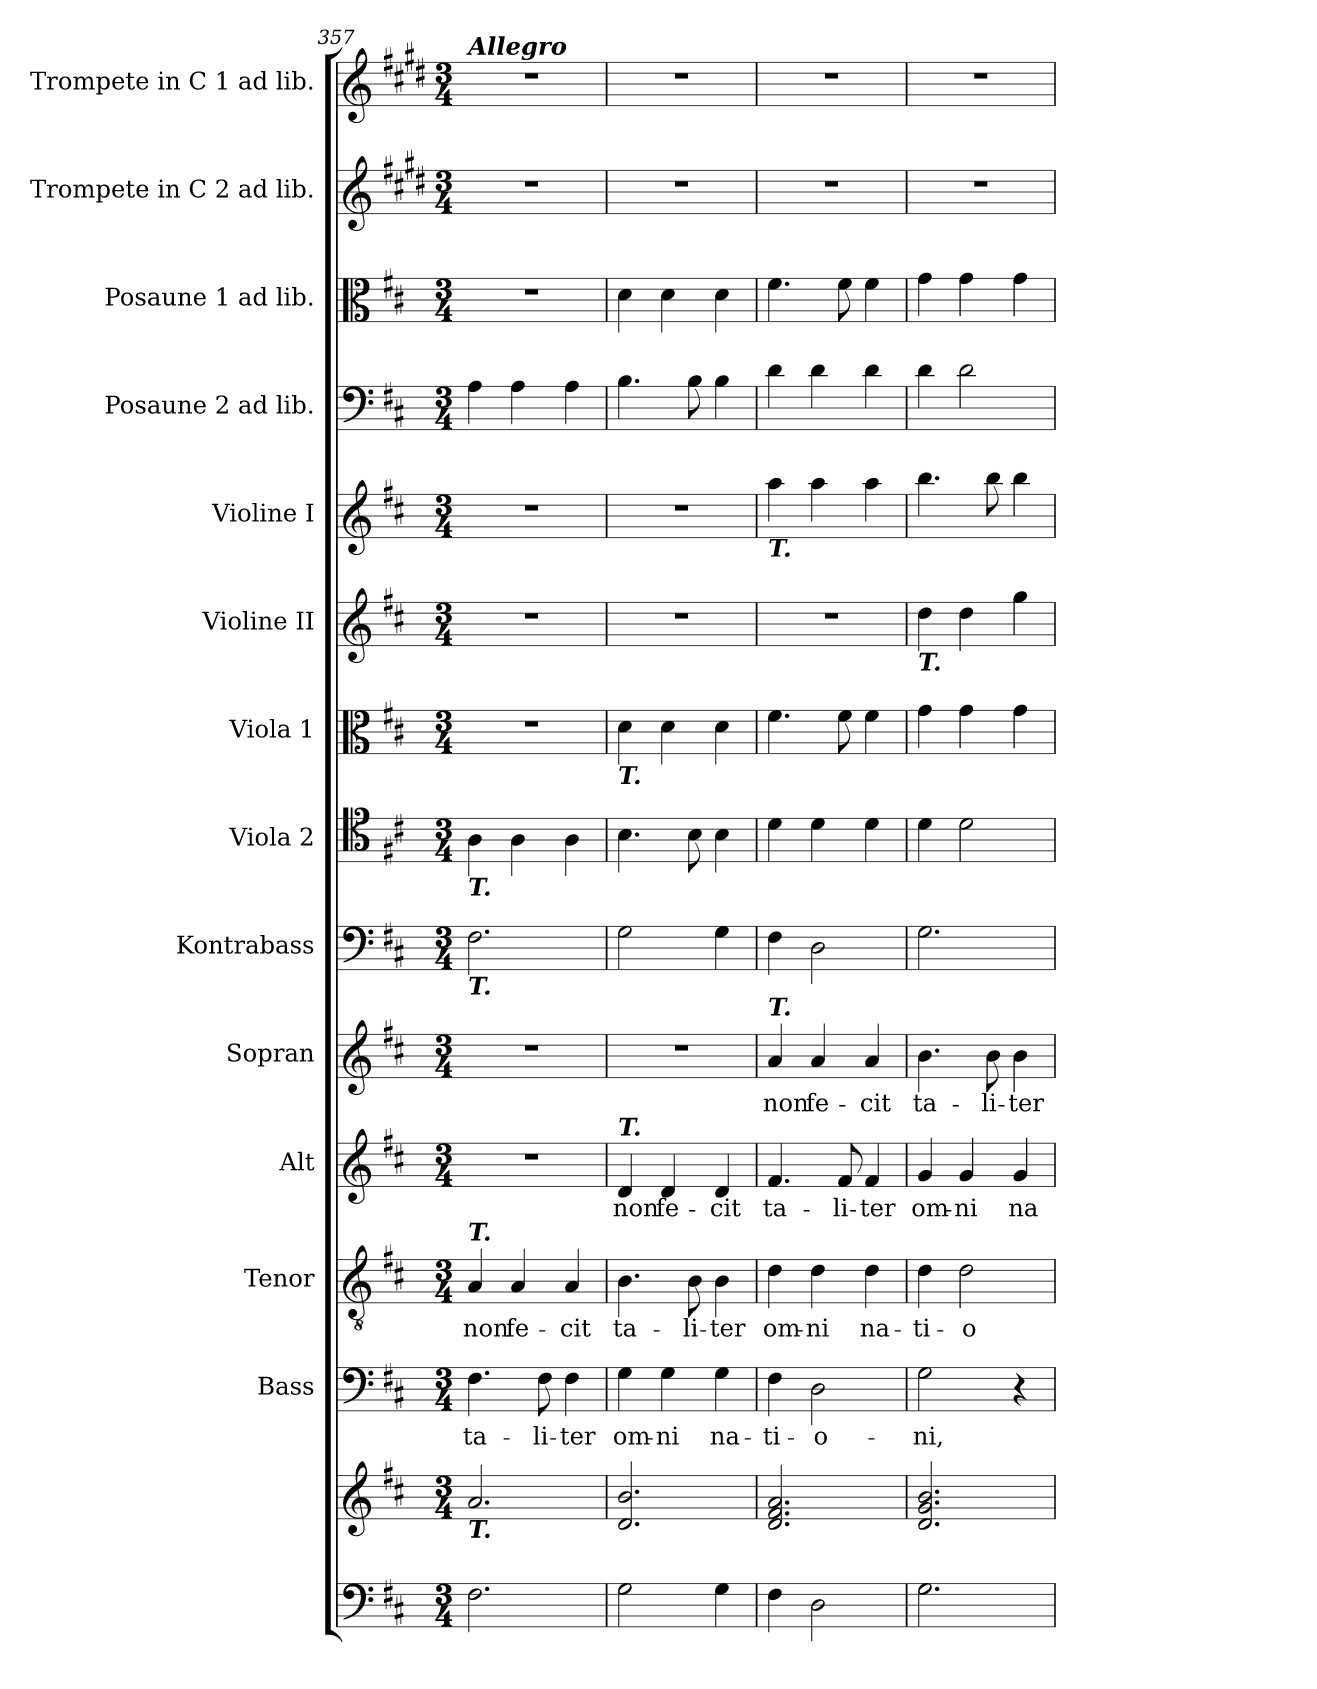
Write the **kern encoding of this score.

**kern	**kern	**kern	**text	**kern	**text	**kern	**text	**kern	**text	**kern	**kern	**kern	**kern	**kern	**kern	**kern	**kern	**kern
*part14	*part14	*part13	*part13	*part12	*part12	*part11	*part11	*part10	*part10	*part9	*part8	*part7	*part6	*part5	*part4	*part3	*part2	*part1
*staff15	*staff14	*staff13	*staff13	*staff12	*staff12	*staff11	*staff11	*staff10	*staff10	*staff9	*staff8	*staff7	*staff6	*staff5	*staff4	*staff3	*staff2	*staff1
*	*	*I"Bass	*	*I"Tenor	*	*I"Alt	*	*I"Sopran	*	*I"Kontrabass	*I"Viola 2	*I"Viola 1	*I"Violine II	*I"Violine I	*I"Posaune 2 ad lib.	*I"Posaune 1 ad lib.	*I"Trompete in C 2 ad lib.	*I"Trompete in C 1 ad lib.
*	*	*I'B.	*	*I'T.	*	*I'A.	*	*I'S.	*	*I'Kb.	*I'Vla. 2	*I'Vla. 1	*I'Vl. II	*I'Vl. I	*I'Pos. 2	*I'Pos. 1	*I'Trp. C 2	*I'Trp. C 1
*clefF4	*clefG2	*clefF4	*	*clefGv2	*	*clefG2	*	*clefG2	*	*clefF4	*clefC4	*clefC3	*clefG2	*clefG2	*clefF4	*clefC3	*clefG2	*clefG2
*	*	*	*	*	*	*	*	*	*	*ITrd7c12	*	*	*	*	*	*	*ITrd1c2	*ITrd1c2
*k[f#c#]	*k[f#c#]	*k[f#c#]	*	*k[f#c#]	*	*k[f#c#]	*	*k[f#c#]	*	*k[f#c#]	*k[f#c#]	*k[f#c#]	*k[f#c#]	*k[f#c#]	*k[f#c#]	*k[f#c#]	*k[f#c#]	*k[f#c#]
*D:	*D:	*D:	*	*D:	*	*D:	*	*D:	*	*D:	*D:	*D:	*D:	*D:	*D:	*D:	*D:	*D:
*M3/4	*M3/4	*M3/4	*	*M3/4	*	*M3/4	*	*M3/4	*	*M3/4	*M3/4	*M3/4	*M3/4	*M3/4	*M3/4	*M3/4	*M3/4	*M3/4
=357	=357	=357	=357	=357	=357	=357	=357	=357	=357	=357	=357	=357	=357	=357	=357	=357	=357	=357
!	!	!	!	!	!	!	!	!	!	!	!	!	!	!	!	!	!	!LO:TX:a:Bi:t=Allegro
!	!	!	!	!	!	!	!	!	!	!	!LO:TX:b:Bi:t=T.	!	!	!	!	!	!	!
!	!	!	!	!	!	!	!	!	!	!LO:TX:b:Bi:t=T.	!	!	!	!	!	!	!	!
!	!	!	!	!LO:TX:a:Bi:t=T.	!	!	!	!	!	!	!	!	!	!	!	!	!	!
!	!LO:TX:b:Bi:t=T.	!	!	!	!	!	!	!	!	!	!	!	!	!	!	!	!	!
!	!	!	!LO:LY:b	!	!LO:LY:b	!	!	!	!	!	!	!	!	!	!	!	!	!
2.F#\	2.a/	4.F#\	ta-	4A/	non	2.r	.	2.r	.	2.FF#\	4A\	2.r	2.r	2.r	4A\	2.r	2.r	2.r
!	!	!	!	!	!LO:LY:b	!	!	!	!	!	!	!	!	!	!	!	!	!
.	.	.	.	4A/	fe-	.	.	.	.	.	4A\	.	.	.	4A\	.	.	.
!	!	!	!LO:LY:b	!	!	!	!	!	!	!	!	!	!	!	!	!	!	!
.	.	8F#\	-li-	.	.	.	.	.	.	.	.	.	.	.	.	.	.	.
!	!	!	!LO:LY:b	!	!LO:LY:b	!	!	!	!	!	!	!	!	!	!	!	!	!
.	.	4F#\	-ter	4A/	-cit	.	.	.	.	.	4A\	.	.	.	4A\	.	.	.
=358	=358	=358	=358	=358	=358	=358	=358	=358	=358	=358	=358	=358	=358	=358	=358	=358	=358	=358
!	!	!	!	!	!	!	!	!	!	!	!	!LO:TX:b:Bi:t=T.	!	!	!	!	!	!
!	!	!	!	!	!	!LO:TX:a:Bi:t=T.	!	!	!	!	!	!	!	!	!	!	!	!
!	!	!	!LO:LY:b	!	!LO:LY:b	!	!LO:LY:b	!	!	!	!	!	!	!	!	!	!	!
2G\	2.d/ 2.b/	4G\	om-	4.B\	ta-	4d/	non	2.r	.	2GG\	4.B\	4d\	2.r	2.r	4.B\	4d\	2.r	2.r
!	!	!	!LO:LY:b	!	!	!	!LO:LY:b	!	!	!	!	!	!	!	!	!	!	!
.	.	4G\	-ni	.	.	4d/	fe-	.	.	.	.	4d\	.	.	.	4d\	.	.
!	!	!	!	!	!LO:LY:b	!	!	!	!	!	!	!	!	!	!	!	!	!
.	.	.	.	8B\	-li-	.	.	.	.	.	8B\	.	.	.	8B\	.	.	.
!	!	!	!LO:LY:b	!	!LO:LY:b	!	!LO:LY:b	!	!	!	!	!	!	!	!	!	!	!
4G\	.	4G\	na-	4B\	-ter	4d/	-cit	.	.	4GG\	4B\	4d\	.	.	4B\	4d\	.	.
=359	=359	=359	=359	=359	=359	=359	=359	=359	=359	=359	=359	=359	=359	=359	=359	=359	=359	=359
!	!	!	!	!	!	!	!	!	!	!	!	!	!	!LO:TX:b:Bi:t=T.	!	!	!	!
!	!	!	!	!	!	!	!	!LO:TX:a:Bi:t=T.	!	!	!	!	!	!	!	!	!	!
!	!	!	!LO:LY:b	!	!LO:LY:b	!	!LO:LY:b	!	!LO:LY:b	!	!	!	!	!	!	!	!	!
4F#\	2.d/ 2.f#/ 2.a/	4F#\	-ti-	4d\	om-	4.f#/	ta-	4a/	non	4FF#\	4d\	4.f#\	2.r	4aa\	4d\	4.f#\	2.r	2.r
!	!	!	!LO:LY:b	!	!LO:LY:b	!	!	!	!LO:LY:b	!	!	!	!	!	!	!	!	!
2D\	.	2D\	-o-	4d\	-ni	.	.	4a/	fe-	2DD\	4d\	.	.	4aa\	4d\	.	.	.
!	!	!	!	!	!	!	!LO:LY:b	!	!	!	!	!	!	!	!	!	!	!
.	.	.	.	.	.	8f#/	-li-	.	.	.	.	8f#\	.	.	.	8f#\	.	.
!	!	!	!	!	!LO:LY:b	!	!LO:LY:b	!	!LO:LY:b	!	!	!	!	!	!	!	!	!
.	.	.	.	4d\	na-	4f#/	-ter	4a/	-cit	.	4d\	4f#\	.	4aa\	4d\	4f#\	.	.
=360	=360	=360	=360	=360	=360	=360	=360	=360	=360	=360	=360	=360	=360	=360	=360	=360	=360	=360
!	!	!	!	!	!	!	!	!	!	!	!	!	!LO:TX:b:Bi:t=T.	!	!	!	!	!
!	!	!	!LO:LY:b	!	!LO:LY:b	!	!LO:LY:b	!	!LO:LY:b	!	!	!	!	!	!	!	!	!
2.G\	2.d/ 2.g/ 2.b/	2G\	-ni,	4d\	-ti-	4g/	om-	4.b\	ta-	2.GG\	4d\	4g\	4dd\	4.bb\	4d\	4g\	2.r	2.r
!	!	!	!	!	!LO:LY:b	!	!LO:LY:b	!	!	!	!	!	!	!	!	!	!	!
.	.	.	.	2d\	-o-	4g/	-ni	.	.	.	2d\	4g\	4dd\	.	2d\	4g\	.	.
!	!	!	!	!	!	!	!	!	!LO:LY:b	!	!	!	!	!	!	!	!	!
.	.	.	.	.	.	.	.	8b\	-li-	.	.	.	.	8bb\	.	.	.	.
!	!	!	!	!	!	!	!LO:LY:b	!	!LO:LY:b	!	!	!	!	!	!	!	!	!
.	.	4r	.	.	.	4g/	na-	4b\	-ter	.	.	4g\	4gg\	4bb\	.	4g\	.	.
=	=	=	=	=	=	=	=	=	=	=	=	=	=	=	=	=	=	=
*-	*-	*-	*-	*-	*-	*-	*-	*-	*-	*-	*-	*-	*-	*-	*-	*-	*-	*-
